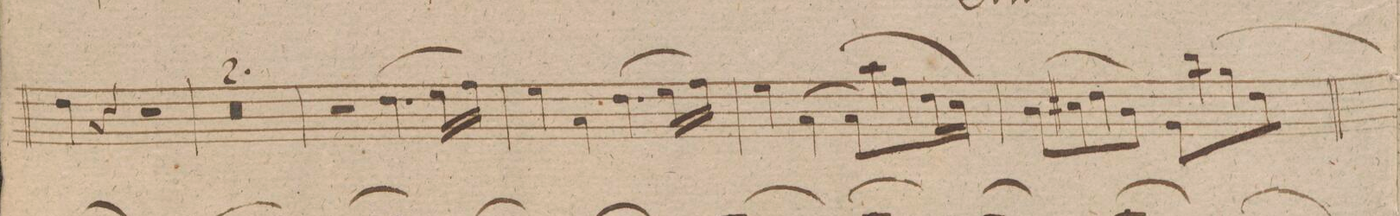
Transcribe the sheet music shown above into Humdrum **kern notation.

**kern	**dynam
*I"Clarinetto 1mo in. A.	*
*clefG2	*
*k[f#c#g#d#]	*
*met(c)	*
*M4/4	*
4b\	.
4r	.
2r	.
=80	=80
0r	.
=81	=81
=82	=82
2r	.
(>4.b\	.
16cc#\LL	.
16dd#\JJ)	.
=83	=83
4cc#\	.
4f#\	.
(>4.b\	.
16cc#\LL	.
16dd#\JJ)	.
=84	=84
4cc#\	.
[4f#\	.
(>8f#\L]	.
8ff#\	.
8dd#\	.
16b\L	.
16a\JJ)	.
=85	=85
(>8g#/L	.
8a#X/	.
8b\	.
8g#/J)	.
8e/L	.
(>8gg#\	.
8ee\	.
8b\J)	.
=86	=86
*-	*-
